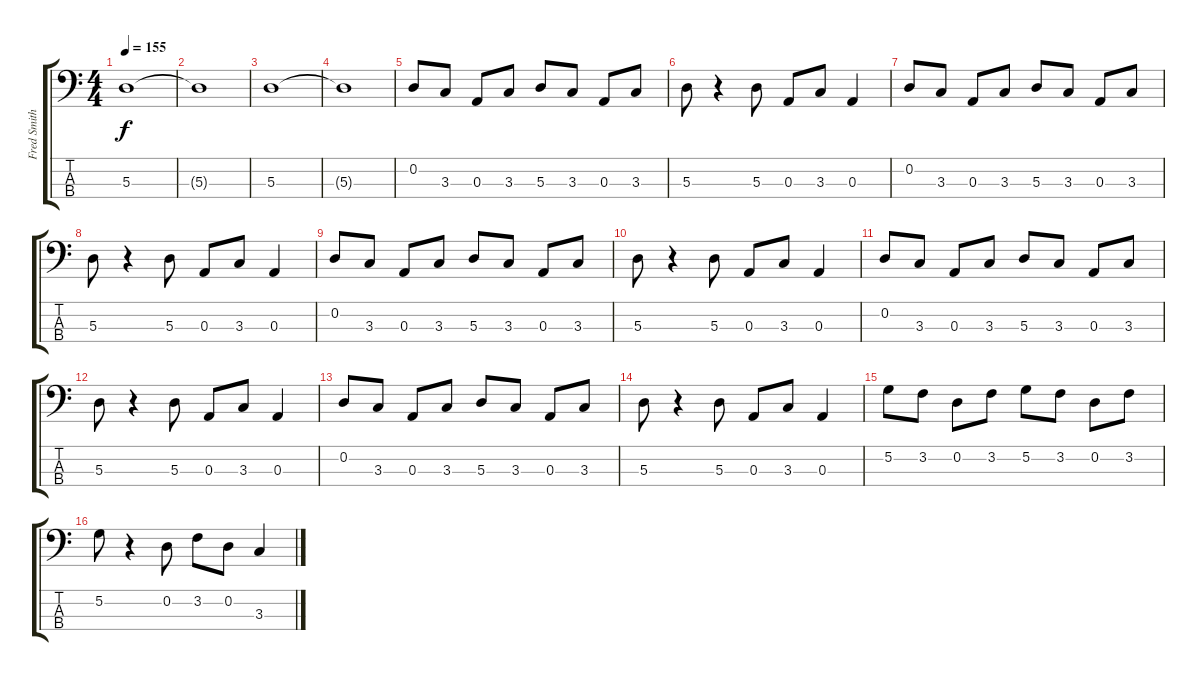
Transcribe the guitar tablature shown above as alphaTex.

\track ("Fred Smith" "Fred Smith") {instrument electricbassfinger}
\staff {score tabs}
\tuning (G2 D2 A1 E1) {hide}
\ts (4 4)
\tempo 155
\clef f4
\ks c
5.3.1{dy f} |
5.3{t}.1 |
5.3.1 |
5.3{t}.1 |
0.2.8 3.3.8 0.3.8 3.3.8 5.3.8 3.3.8 0.3.8 3.3.8 |
5.3.8 r.4 5.3.8 0.3.8 3.3.8 0.3.4 |
0.2.8 3.3.8 0.3.8 3.3.8 5.3.8 3.3.8 0.3.8 3.3.8 |
5.3.8 r.4 5.3.8 0.3.8 3.3.8 0.3.4 |
0.2.8 3.3.8 0.3.8 3.3.8 5.3.8 3.3.8 0.3.8 3.3.8 |
5.3.8 r.4 5.3.8 0.3.8 3.3.8 0.3.4 |
0.2.8 3.3.8 0.3.8 3.3.8 5.3.8 3.3.8 0.3.8 3.3.8 |
5.3.8 r.4 5.3.8 0.3.8 3.3.8 0.3.4 |
0.2.8 3.3.8 0.3.8 3.3.8 5.3.8 3.3.8 0.3.8 3.3.8 |
5.3.8 r.4 5.3.8 0.3.8 3.3.8 0.3.4 |
5.2.8 3.2.8 0.2.8 3.2.8 5.2.8 3.2.8 0.2.8 3.2.8 |
5.2.8 r.4 0.2.8 3.2.8 0.2.8 3.3.4
